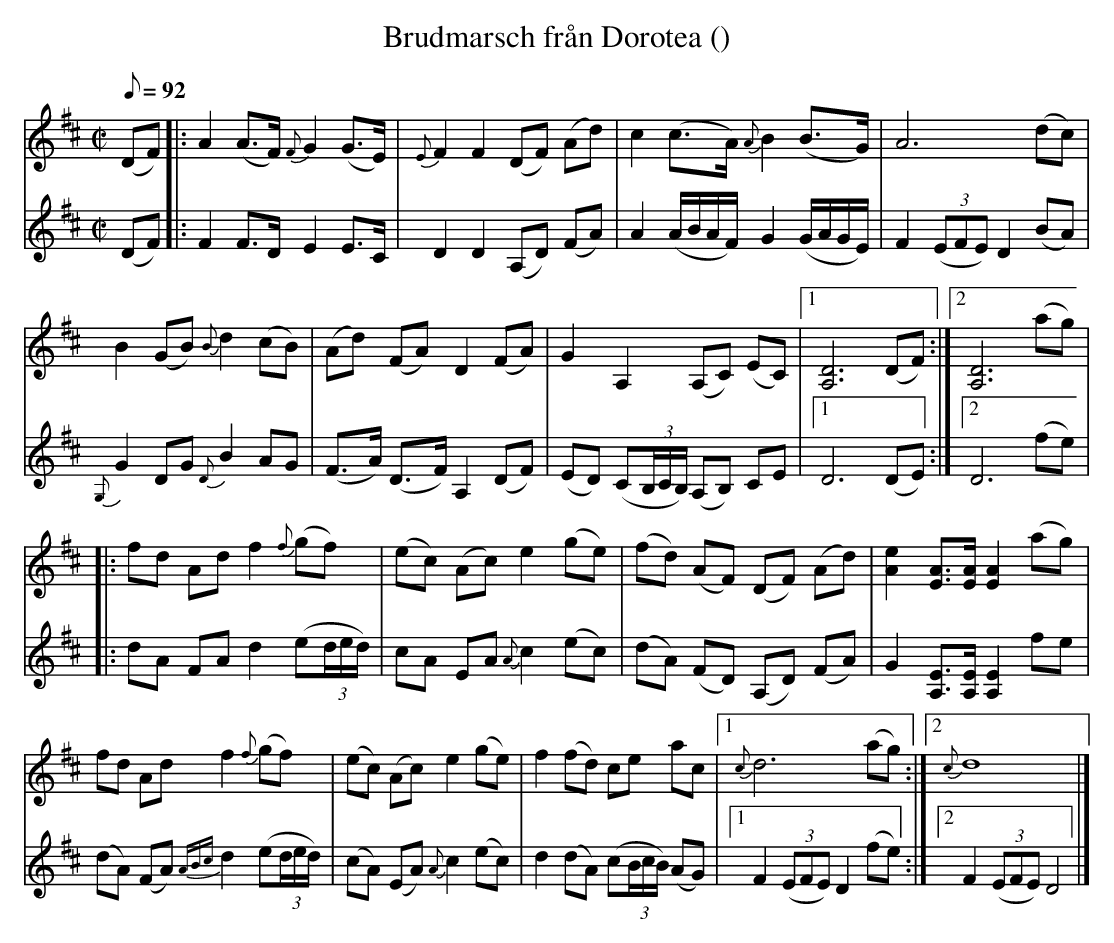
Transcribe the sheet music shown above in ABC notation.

X:1
T: Brudmarsch från Dorotea ()
M: C|
L: 1/8
K: D
Q: 92
V:1
(DF) |: A2(A>F) {F}G2(G>E) | {E}F2F2 (DF) (Ad) | c2(c>A) {A}B2(B>G) | A6(dc) |
B2(GB) {B}d2(cB) | (Ad) (FA) D2(FA) | G2A,2 (A,C) (EC) |1 [A,D]6(DF) :|2 [A,D]6(ag) |
|: fd Ad f2{f}(gf) | (ec) (Ac) e2(ge) | (fd) (AF) (DF) (Ad) | [Ae]2[EA]>[EA] [EA]2(ag) |
fd Ad f2{f}(gf) | (ec) (Ac) e2(ge) | f2 (fd) ce ac |1 {c}d6(ag) :|2 {c}d8 |]
V:2
(DF) |: F2F>D E2E>C | D2D2 (A,D) (FA) | A2(A/B/A/F/) G2(G/A/G/E/) | F2 (3(EFE) D2(BA) |
{G,}G2DG {D}B2AG | (F>A) (D>F) A,2(DF) | (ED) (C(3B,/C/B,/) (A,B,) CE |1 D6(DE) :|2 D6(fe) |
|: dA FA d2 (e(3d/e/d/) | cA EA {A}c2(ec) | (dA) (FD) (A,D) (FA) | G2[A,E]>[A,E] [A,E]2fe |
(dA) (FA) {ABc}d2(e(3d/e/d/) | (cA) (EA) {A}c2(ec) | d2(dA) (c(3B/c/B/) (AG) |1 F2((3EFE) D2(fe) :|2 F2((3EFE) D4 |]
